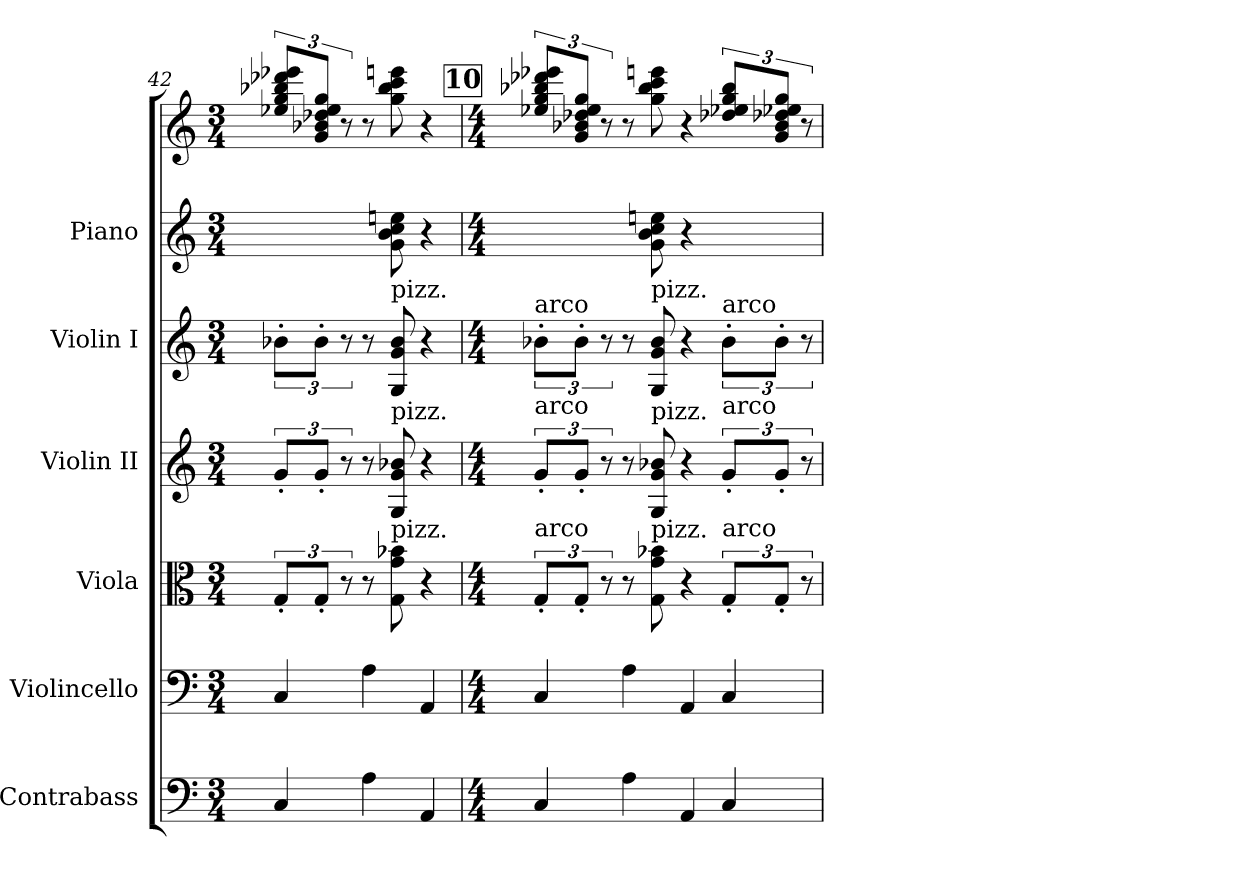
**kern	**kern	**kern	**kern	**kern	**kern	**kern
*part6	*part5	*part4	*part3	*part2	*part1	*part1
*staff7	*staff6	*staff5	*staff4	*staff3	*staff2	*staff1
*I"Contrabass	*I"Violincello	*I"Viola	*I"Violin II	*I"Violin I	*I"Piano	*
*I'Cb.	*I'Vc.	*I'Vla.	*I'Vln. II	*I'Vln. I	*I'Pno.	*
*clefF4	*clefF4	*clefC3	*clefG2	*clefG2	*clefG2	*clefG2
*ITrd7c12	*	*	*	*	*	*
*k[]	*k[]	*k[]	*k[]	*k[]	*k[]	*k[]
*C:	*C:	*C:	*C:	*C:	*C:	*C:
*M3/4	*M3/4	*M3/4	*M3/4	*M3/4	*M3/4	*M3/4
=42	=42	=42	=42	=42	=42	=42
4CC	4C	12G'L	12g'L	12b-X'L	4.ryy	12ee-X\ 12gg\ 12bb-X\ 12ddd-X\ 12eee-X\L
.	.	12G'J	12g'J	12b-'J	.	12g/ 12b-X/ 12dd-X/ 12ee-/ 12gg/J
.	.	12r	12r	12r	.	12r
4AA	4A	8r	8r	8r	.	8r
!	!	!	!	!LO:TX:a:t=pizz.	!	!
!	!	!	!LO:TX:a:t=pizz.	!	!	!
!	!	!LO:TX:a:t=pizz.	!	!	!	!
.	.	8G 8g 8b-X	8G 8g 8b-X	8G 8g 8b-	8g 8b 8cc 8een	8gg 8bb- 8ccc 8eeen
4AAA	4AA	4r	4r	4r	4r	4r
!!LO:REH:place=s1:t=10
=43	=43	=43	=43	=43	=43	=43
*M4/4	*M4/4	*M4/4	*M4/4	*M4/4	*M4/4	*M4/4
!	!	!	!	!LO:TX:a:t=arco	!	!
!	!	!	!LO:TX:a:t=arco	!	!	!
!	!	!LO:TX:a:t=arco	!	!	!	!
4CC	4C	12G'L	12g'L	12b-X'L	4.ryy	12ee-X\ 12gg\ 12bb-X\ 12ddd-X\ 12eee-X\L
.	.	12G'J	12g'J	12b-'J	.	12g/ 12b-X/ 12dd-X/ 12ee-/ 12gg/J
.	.	12r	12r	12r	.	12r
4AA	4A	8r	8r	8r	.	8r
!	!	!	!	!LO:TX:a:t=pizz.	!	!
!	!	!	!LO:TX:a:t=pizz.	!	!	!
!	!	!LO:TX:a:t=pizz.	!	!	!	!
.	.	8G 8g 8b-X	8G 8g 8b-X	8G 8g 8b-	8g 8b 8cc 8een	8gg 8bb- 8ccc 8eeen
4AAA	4AA	4r	4r	4r	4r	4r
!	!	!	!	!LO:TX:a:t=arco	!	!
!	!	!	!LO:TX:a:t=arco	!	!	!
!	!	!LO:TX:a:t=arco	!	!	!	!
4CC	4C	12G'L	12g'L	12b-'L	4ryy	12dd-X\ 12ee-X\ 12gg\ 12bb-\L
.	.	12G'J	12g'J	12b-'J	.	12g/ 12b-/ 12dd-X/ 12ee-X/ 12gg/J
.	.	12r	12r	12r	.	12r
=	=	=	=	=	=	=
*-	*-	*-	*-	*-	*-	*-
